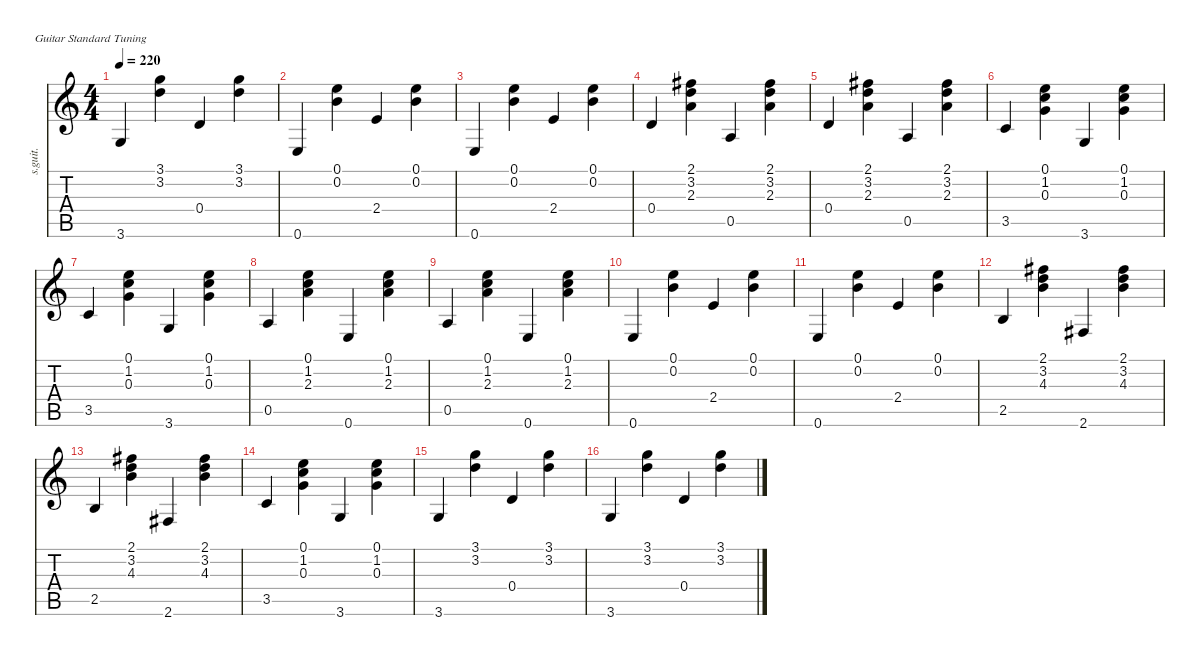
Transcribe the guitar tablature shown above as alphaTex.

\defaultSystemsLayout 4
\hideDynamics
\bracketExtendMode nobrackets
\track ("Steel Guitar" "s.guit.") {instrument acousticguitarsteel}
\staff {score tabs}
\tuning (E4 B3 G3 D3 A2 E2)
\ts (4 4)
\tempo 220
\clef g2
\ks c
3.6.4{dy mf} (3.1 3.2).4 0.4.4 (3.1 3.2).4 |
0.6.4 (0.1 0.2).4 2.4.4 (0.1 0.2).4 |
0.6.4 (0.1 0.2).4 2.4.4 (0.1 0.2).4 |
0.4.4 (2.1{acc #} 3.2 2.3).4 0.5.4 (2.1{acc #} 3.2 2.3).4 |
0.4.4 (2.1{acc #} 3.2 2.3).4 0.5.4 (2.1{acc #} 3.2 2.3).4 |
3.5.4 (0.1 1.2 0.3).4 3.6.4 (0.1 1.2 0.3).4 |
3.5.4 (0.1 1.2 0.3).4 3.6.4 (0.1 1.2 0.3).4 |
0.5.4 (0.1 1.2 2.3).4 0.6.4 (0.1 1.2 2.3).4 |
0.5.4 (0.1 1.2 2.3).4 0.6.4 (0.1 1.2 2.3).4 |
0.6.4 (0.1 0.2).4 2.4.4 (0.1 0.2).4 |
0.6.4 (0.1 0.2).4 2.4.4 (0.1 0.2).4 |
2.5.4 (2.1{acc #} 3.2 4.3).4 2.6{acc #}.4 (2.1{acc #} 3.2 4.3).4 |
2.5.4 (2.1{acc #} 3.2 4.3).4 2.6{acc #}.4 (2.1{acc #} 3.2 4.3).4 |
3.5.4 (0.1 1.2 0.3).4 3.6.4 (0.1 1.2 0.3).4 |
3.6.4 (3.1 3.2).4 0.4.4 (3.1 3.2).4 |
3.6.4 (3.1 3.2).4 0.4.4 (3.1 3.2).4
